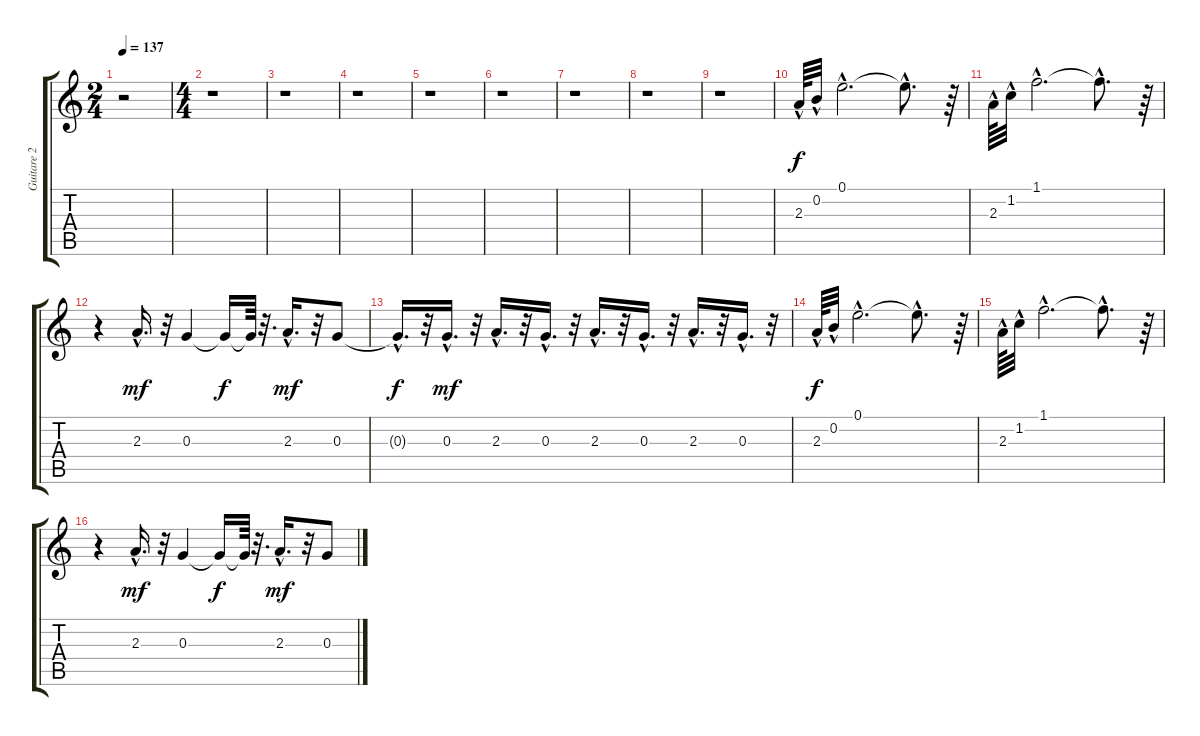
\track ("Guitare 2" "Guitare 2") {instrument acousticguitarnylon}
\staff {score tabs}
\tuning (E4 B3 G3 D3 A2 E2) {hide}
\ts (2 4)
\tempo 137
\clef g2
\ks c
r.2{dy f instrument acousticguitarnylon} |
\ts (4 4)
r.1 |
r.1 |
r.1 |
r.1 |
r.1 |
r.1 |
r.1 |
r.1 |
2.3{hac}.64 0.2{hac}.32 0.1{hac}.2{d} 0.1{hac t}.8{d} r.64 |
2.3{hac}.64 1.2{hac}.32 1.1{hac}.2{d} 1.1{hac t}.8{d} r.64 |
r.4 2.3{hac}.16{d dy mf} r.32 0.3.4 0.3{t}.16{dy f} 0.3{t}.64 r.32{d} 2.3{hac}.16{d dy mf} r.32 0.3.8 |
0.3{hac t}.16{d dy f} r.32 0.3{hac}.16{d dy mf} r.32 2.3{hac}.16{d} r.32 0.3{hac}.16{d} r.32 2.3{hac}.16{d} r.32 0.3{hac}.16{d} r.32 2.3{hac}.16{d} r.32 0.3{hac}.16{d} r.32 |
2.3{hac}.64{dy f} 0.2{hac}.32 0.1{hac}.2{d} 0.1{hac t}.8{d} r.64 |
2.3{hac}.64 1.2{hac}.32 1.1{hac}.2{d} 1.1{hac t}.8{d} r.64 |
r.4 2.3{hac}.16{d dy mf} r.32 0.3.4 0.3{t}.16{dy f} 0.3{t}.64 r.32{d} 2.3{hac}.16{d dy mf} r.32 0.3.8
